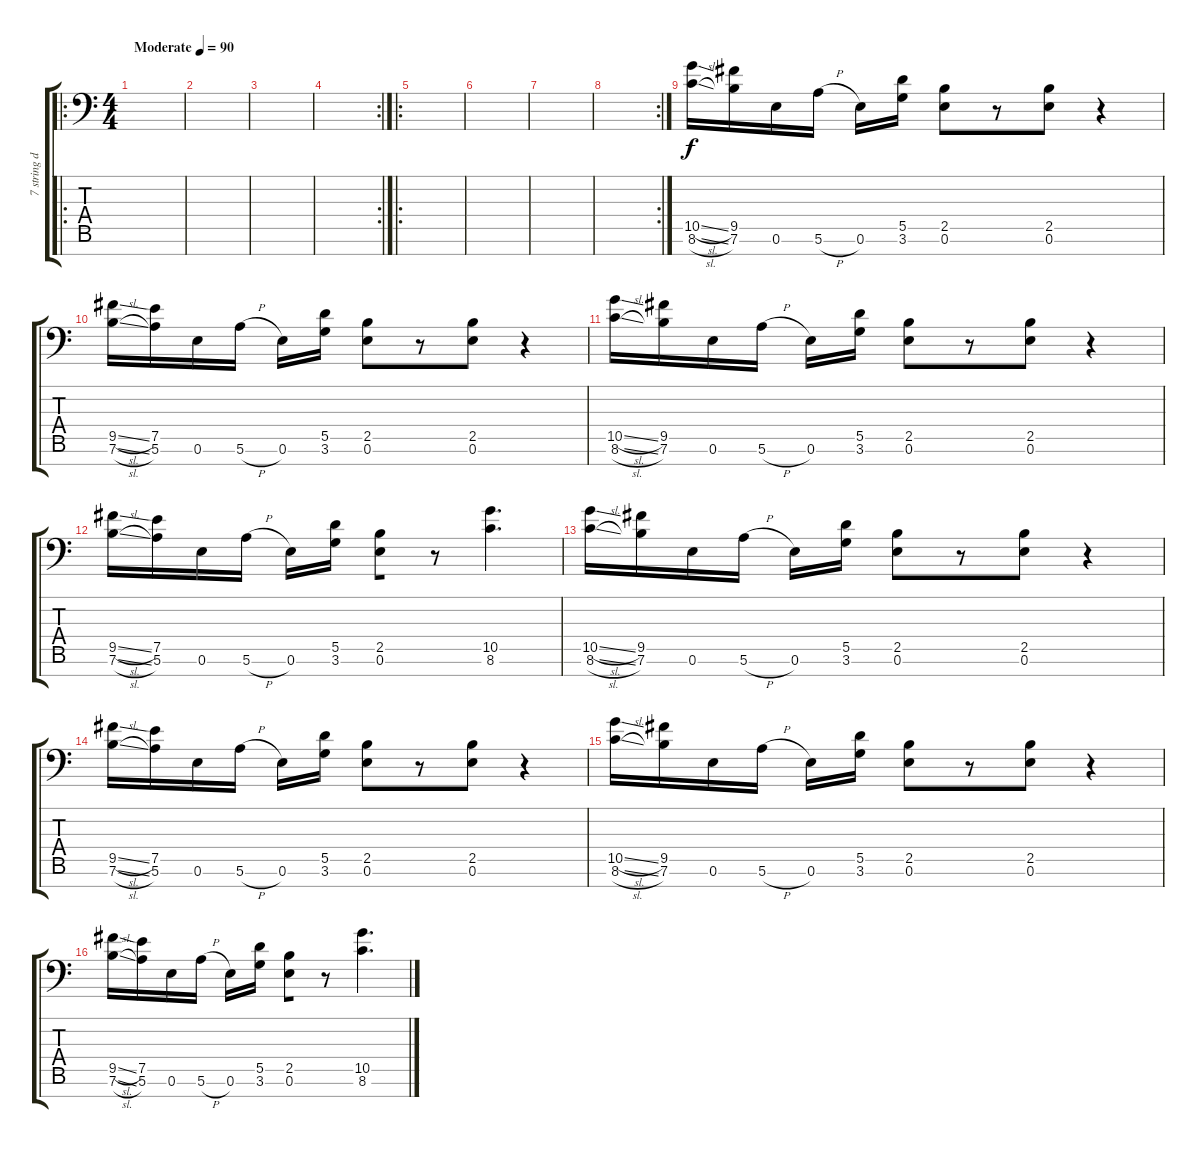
\track ("7 string drop A" "7 string d") {instrument electricguitarclean}
\staff {score tabs}
\tuning (E4 B3 G3 D3 A2 E2 A1) {hide}
\ro
\ts (4 4)
\tempo (90 "Moderate")
\clef f4
\ks c
|
|
|
\rc 2
|
\ro
|
|
|
\rc 2
|
(10.5{sl} 8.6{sl}).16{instrument electricguitarclean} (9.5 7.6).16 0.6.16 5.6{h}.16 0.6.16 (5.5 3.6).16{beam split} (2.5 0.6).8{beam merge} r.8 (2.5 0.6).8 r.4 |
(9.5{sl} 7.6{sl}).16 (7.5 5.6).16 0.6.16 5.6{h}.16 0.6.16 (5.5 3.6).16{beam split} (2.5 0.6).8{beam merge} r.8 (2.5 0.6).8 r.4 |
(10.5{sl} 8.6{sl}).16 (9.5 7.6).16 0.6.16 5.6{h}.16 0.6.16 (5.5 3.6).16{beam split} (2.5 0.6).8{beam merge} r.8 (2.5 0.6).8 r.4 |
(9.5{sl} 7.6{sl}).16 (7.5 5.6).16 0.6.16 5.6{h}.16 0.6.16 (5.5 3.6).16{beam split} (2.5 0.6).8{beam merge} r.8 (10.5 8.6).4{d} |
(10.5{sl} 8.6{sl}).16 (9.5 7.6).16 0.6.16 5.6{h}.16 0.6.16 (5.5 3.6).16{beam split} (2.5 0.6).8{beam merge} r.8 (2.5 0.6).8 r.4 |
(9.5{sl} 7.6{sl}).16 (7.5 5.6).16 0.6.16 5.6{h}.16 0.6.16 (5.5 3.6).16{beam split} (2.5 0.6).8{beam merge} r.8 (2.5 0.6).8 r.4 |
(10.5{sl} 8.6{sl}).16 (9.5 7.6).16 0.6.16 5.6{h}.16 0.6.16 (5.5 3.6).16{beam split} (2.5 0.6).8{beam merge} r.8 (2.5 0.6).8 r.4 |
(9.5{sl} 7.6{sl}).16 (7.5 5.6).16 0.6.16 5.6{h}.16 0.6.16 (5.5 3.6).16{beam split} (2.5 0.6).8{beam merge} r.8 (10.5 8.6).4{d}
